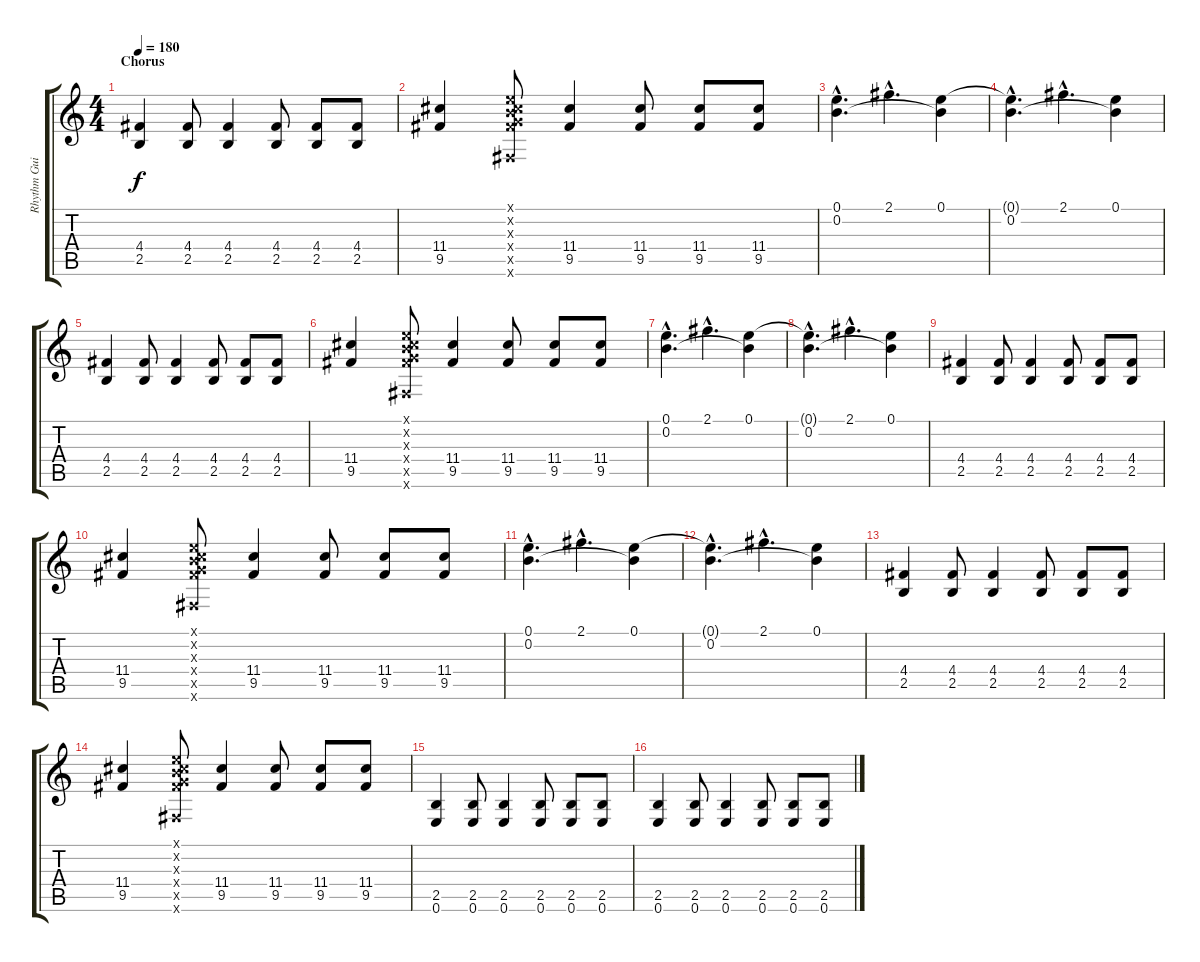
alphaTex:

\track ("Rhythm Guitar 1" "Rhythm Gui") {instrument distortionguitar}
\staff {score tabs}
\tuning (E4 B3 G3 D3 A2 E2) {hide}
\ts (4 4)
\section ("" "Chorus")
\tempo 180
\clef g2
\ks c
(4.4 2.5).4{dy f volume 13 balance 0} (4.4 2.5).8 (4.4 2.5).4 (4.4 2.5).8 (4.4 2.5).8 (4.4 2.5).8 |
(11.4 9.5).4 (0.1{x} 0.2{x} 0.3{x} 11.4{x} 9.5{x} 2.6{x}).8 (11.4 9.5).4 (11.4 9.5).8 (11.4 9.5).8 (11.4 9.5).8 |
(0.1{hac} 0.2{hac}).4{d} 2.1{hac}.4{d} (0.1 0.2{t}).4 |
(0.1{hac t} 0.2{hac}).4{d} 2.1{hac}.4{d} (0.1 0.2{t}).4 |
(4.4 2.5).4{volume 13} (4.4 2.5).8 (4.4 2.5).4 (4.4 2.5).8 (4.4 2.5).8 (4.4 2.5).8 |
(11.4 9.5).4 (0.1{x} 0.2{x} 0.3{x} 11.4{x} 9.5{x} 2.6{x}).8 (11.4 9.5).4 (11.4 9.5).8 (11.4 9.5).8 (11.4 9.5).8 |
(0.1{hac} 0.2{hac}).4{d} 2.1{hac}.4{d} (0.1 0.2{t}).4 |
(0.1{hac t} 0.2{hac}).4{d} 2.1{hac}.4{d} (0.1 0.2{t}).4 |
(4.4 2.5).4{volume 13} (4.4 2.5).8 (4.4 2.5).4 (4.4 2.5).8 (4.4 2.5).8 (4.4 2.5).8 |
(11.4 9.5).4 (0.1{x} 0.2{x} 0.3{x} 11.4{x} 9.5{x} 2.6{x}).8 (11.4 9.5).4 (11.4 9.5).8 (11.4 9.5).8 (11.4 9.5).8 |
(0.1{hac} 0.2{hac}).4{d} 2.1{hac}.4{d} (0.1 0.2{t}).4 |
(0.1{hac t} 0.2{hac}).4{d} 2.1{hac}.4{d} (0.1 0.2{t}).4 |
(4.4 2.5).4{volume 13} (4.4 2.5).8 (4.4 2.5).4 (4.4 2.5).8 (4.4 2.5).8 (4.4 2.5).8 |
(11.4 9.5).4 (0.1{x} 0.2{x} 0.3{x} 11.4{x} 9.5{x} 2.6{x}).8 (11.4 9.5).4 (11.4 9.5).8 (11.4 9.5).8 (11.4 9.5).8 |
(2.5 0.6).4 (2.5 0.6).8 (2.5 0.6).4 (2.5 0.6).8 (2.5 0.6).8 (2.5 0.6).8 |
(2.5 0.6).4 (2.5 0.6).8 (2.5 0.6).4 (2.5 0.6).8 (2.5 0.6).8 (2.5 0.6).8
